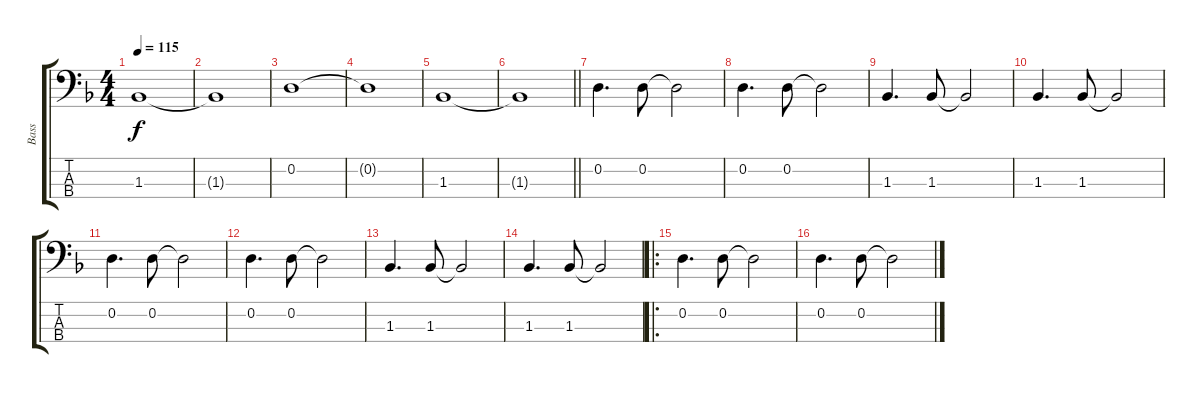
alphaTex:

\track ("Bass" "Bass") {instrument electricbassfinger}
\staff {score tabs}
\tuning (G2 D2 A1 E1) {hide}
\ts (4 4)
\tempo 115
\clef f4
\ks f
1.3.1{dy f} |
1.3{t}.1 |
0.2.1 |
0.2{t}.1 |
1.3.1 |
\barLineRight lightlight
1.3{t}.1 |
0.2.4{d} 0.2.8 0.2{t}.2 |
0.2.4{d} 0.2.8 0.2{t}.2 |
1.3.4{d} 1.3.8 1.3{t}.2 |
1.3.4{d} 1.3.8 1.3{t}.2 |
0.2.4{d} 0.2.8 0.2{t}.2 |
0.2.4{d} 0.2.8 0.2{t}.2 |
1.3.4{d} 1.3.8 1.3{t}.2 |
1.3.4{d} 1.3.8 1.3{t}.2 |
\ro
0.2.4{d} 0.2.8 0.2{t}.2 |
0.2.4{d} 0.2.8 0.2{t}.2
